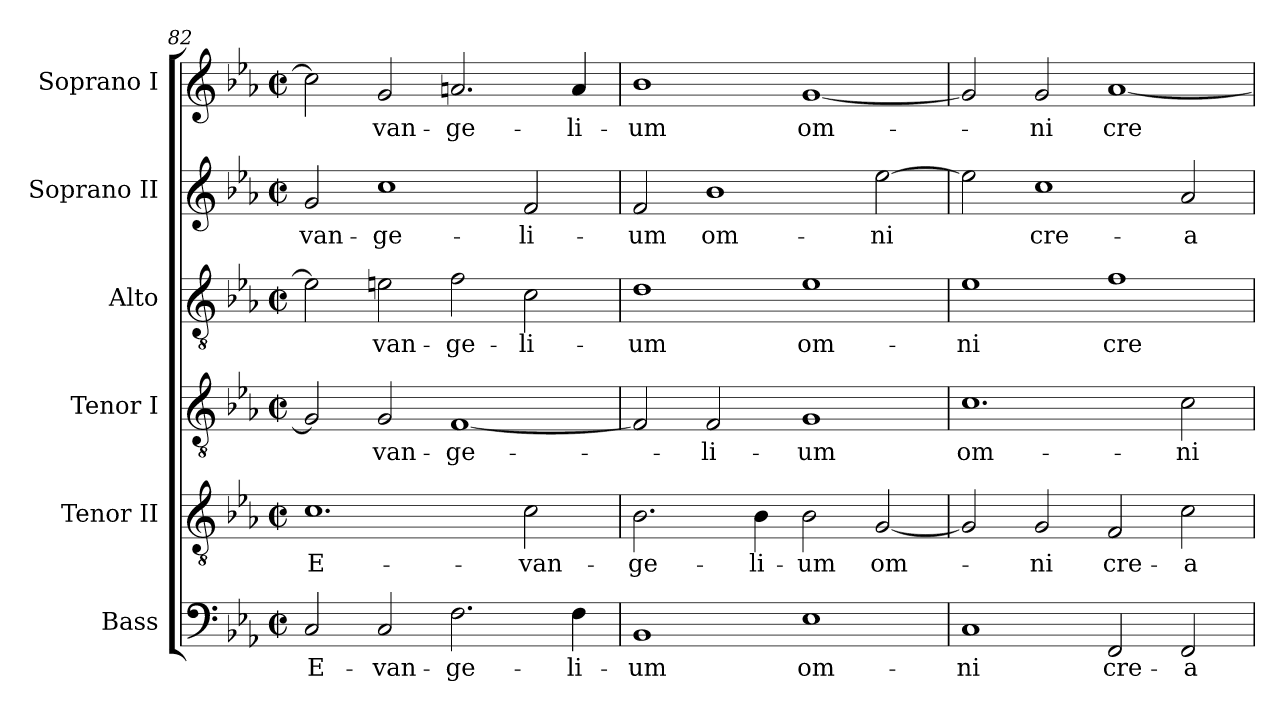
**kern	**text	**kern	**text	**kern	**text	**kern	**text	**kern	**text	**kern	**text
*part6	*part6	*part5	*part5	*part4	*part4	*part3	*part3	*part2	*part2	*part1	*part1
*staff6	*staff6	*staff5	*staff5	*staff4	*staff4	*staff3	*staff3	*staff2	*staff2	*staff1	*staff1
*I"Bass	*	*I"Tenor II	*	*I"Tenor I	*	*I"Alto	*	*I"Soprano II	*	*I"Soprano I	*
*I'B	*	*I'T II	*	*I'T I	*	*I'A	*	*I'S II	*	*I'S I	*
!!LO:LB:g=z
*clefF4	*	*clefGv2	*	*clefGv2	*	*clefGv2	*	*clefG2	*	*clefG2	*
*k[b-e-a-]	*	*k[b-e-a-]	*	*k[b-e-a-]	*	*k[b-e-a-]	*	*k[b-e-a-]	*	*k[b-e-a-]	*
*E-:	*	*E-:	*	*E-:	*	*E-:	*	*E-:	*	*E-:	*
*M2/2	*	*M2/2	*	*M2/2	*	*M2/2	*	*M2/2	*	*M2/2	*
*met(c|)	*	*met(c|)	*	*met(c|)	*	*met(c|)	*	*met(c|)	*	*met(c|)	*
=82	=82	=82	=82	=82	=82	=82	=82	=82	=82	=82	=82
!	!LO:LY:b:color=#000000	!	!	!	!	!	!	!	!	!	!
!	!	!	!LO:LY:b:color=#000000	!	!	!	!	!	!	!	!
!	!	!	!	!	!	!	!	!	!LO:LY:b:color=#000000	!	!
2Ci/	E-	1.ci	E-	2Gi/]	.	2ei\]	.	2gi/	-van-	2cci\]	.
!	!LO:LY:b:color=#000000	!	!	!	!	!	!	!	!	!	!
!	!	!	!	!	!LO:LY:b:color=#000000	!	!	!	!	!	!
!	!	!	!	!	!	!	!LO:LY:b:color=#000000	!	!	!	!
!	!	!	!	!	!	!	!	!	!LO:LY:b:color=#000000	!	!
!	!	!	!	!	!	!	!	!	!	!	!LO:LY:b:color=#000000
2Ci/	-van-	.	.	2Gi/	-van-	2eni\	-van-	1cci	-ge-	2gi/	-van-
!	!LO:LY:b:color=#000000	!	!	!	!	!	!	!	!	!	!
!	!	!	!	!	!LO:LY:b:color=#000000	!	!	!	!	!	!
!	!	!	!	!	!	!	!LO:LY:b:color=#000000	!	!	!	!
!	!	!	!	!	!	!	!	!	!	!	!LO:LY:b:color=#000000
2.Fi\	-ge-	.	.	[<1Fi	-ge-	2fi\	-ge-	.	.	2.ani/	-ge-
!	!	!	!LO:LY:b:color=#000000	!	!	!	!	!	!	!	!
!	!	!	!	!	!	!	!LO:LY:b:color=#000000	!	!	!	!
!	!	!	!	!	!	!	!	!	!LO:LY:b:color=#000000	!	!
.	.	2ci\	-van-	.	.	2ci\	-li-	2fi/	-li-	.	.
!	!LO:LY:b:color=#000000	!	!	!	!	!	!	!	!	!	!
!	!	!	!	!	!	!	!	!	!	!	!LO:LY:b:color=#000000
4Fi\	-li-	.	.	.	.	.	.	.	.	4ai/	-li-
=83	=83	=83	=83	=83	=83	=83	=83	=83	=83	=83	=83
!	!LO:LY:b:color=#000000	!	!	!	!	!	!	!	!	!	!
!	!	!	!LO:LY:b:color=#000000	!	!	!	!	!	!	!	!
!	!	!	!	!	!	!	!LO:LY:b:color=#000000	!	!	!	!
!	!	!	!	!	!	!	!	!	!LO:LY:b:color=#000000	!	!
!	!	!	!	!	!	!	!	!	!	!	!LO:LY:b:color=#000000
1BB-i	-um	2.B-i\	-ge-	2Fi/]	.	1di	-um	2fi/	-um	1b-i	-um
!	!	!	!	!	!LO:LY:b:color=#000000	!	!	!	!	!	!
!	!	!	!	!	!	!	!	!	!LO:LY:b:color=#000000	!	!
.	.	.	.	2Fi/	-li-	.	.	1b-i	om-	.	.
!	!	!	!LO:LY:b:color=#000000	!	!	!	!	!	!	!	!
.	.	4B-i\	-li-	.	.	.	.	.	.	.	.
!	!LO:LY:b:color=#000000	!	!	!	!	!	!	!	!	!	!
!	!	!	!LO:LY:b:color=#000000	!	!	!	!	!	!	!	!
!	!	!	!	!	!LO:LY:b:color=#000000	!	!	!	!	!	!
!	!	!	!	!	!	!	!LO:LY:b:color=#000000	!	!	!	!
!	!	!	!	!	!	!	!	!	!	!	!LO:LY:b:color=#000000
1E-i	om-	2B-i\	-um	1Gi	-um	1e-i	om-	.	.	[<1gi	om-
!	!	!	!LO:LY:b:color=#000000	!	!	!	!	!	!	!	!
!	!	!	!	!	!	!	!	!	!LO:LY:b:color=#000000	!	!
.	.	[<2Gi/	om-	.	.	.	.	[>2ee-i\	-ni	.	.
=84	=84	=84	=84	=84	=84	=84	=84	=84	=84	=84	=84
!	!LO:LY:b:color=#000000	!	!	!	!	!	!	!	!	!	!
!	!	!	!	!	!LO:LY:b:color=#000000	!	!	!	!	!	!
!	!	!	!	!	!	!	!LO:LY:b:color=#000000	!	!	!	!
1Ci	-ni	2Gi/]	.	1.ci	om-	1e-i	-ni	2ee-i\]	.	2gi/]	.
!	!	!	!LO:LY:b:color=#000000	!	!	!	!	!	!	!	!
!	!	!	!	!	!	!	!	!	!LO:LY:b:color=#000000	!	!
!	!	!	!	!	!	!	!	!	!	!	!LO:LY:b:color=#000000
.	.	2Gi/	-ni	.	.	.	.	1cci	cre-	2gi/	-ni
!	!LO:LY:b:color=#000000	!	!	!	!	!	!	!	!	!	!
!	!	!	!LO:LY:b:color=#000000	!	!	!	!	!	!	!	!
!	!	!	!	!	!	!	!LO:LY:b:color=#000000	!	!	!	!
!	!	!	!	!	!	!	!	!	!	!	!LO:LY:b:color=#000000
2FFi/	cre-	2Fi/	cre-	.	.	1fi	cre-	.	.	[<1a-i	cre-
!	!LO:LY:b:color=#000000	!	!	!	!	!	!	!	!	!	!
!	!	!	!LO:LY:b:color=#000000	!	!	!	!	!	!	!	!
!	!	!	!	!	!LO:LY:b:color=#000000	!	!	!	!	!	!
!	!	!	!	!	!	!	!	!	!LO:LY:b:color=#000000	!	!
2FFi/	-a-	2ci\	-a-	2ci\	-ni	.	.	2a-i/	-a-	.	.
=	=	=	=	=	=	=	=	=	=	=	=
*-	*-	*-	*-	*-	*-	*-	*-	*-	*-	*-	*-
